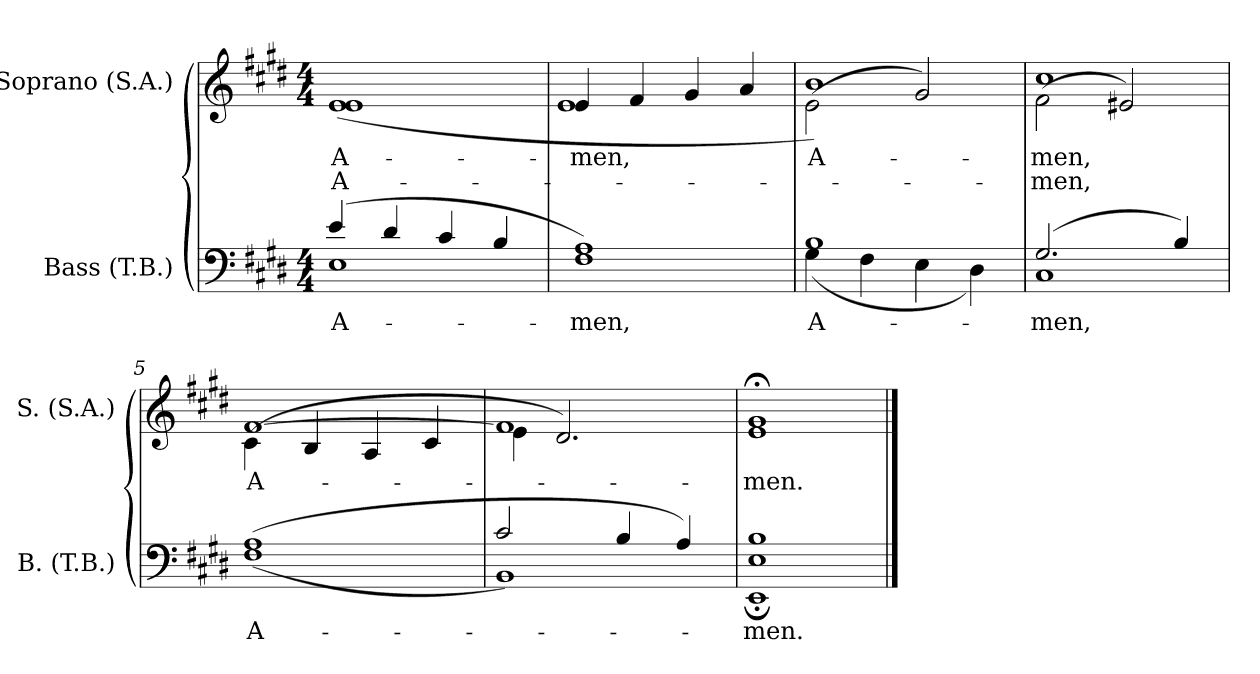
**kern	**text	**kern	**text	**text
*part2	*part2	*part1	*part1	*part1
*staff2	*staff2	*staff1	*staff1	*staff1
*I"Bass (T.B.)	*	*I"Soprano (S.A.)	*	*
*I'B. (T.B.)	*	*I'S. (S.A.)	*	*
!!LO:PB:g=z
*clefF4	*	*clefG2	*	*
*k[f#c#g#d#]	*	*k[f#c#g#d#]	*	*
*E:	*	*E:	*	*
*M4/4	*	*M4/4	*	*
=1	=1	=1	=1	=1
*^	*	*	*	*
!	!	!LO:LY:b:color=#000000	!	!	!
!	!	!	!	!LO:LY:a:color=#000000	!LO:LY:b:color=#000000
(4ei/	1Ei	A-	(1ei 1ei	A-	A-
4d#i/	.	.	.	.	.
4c#i/	.	.	.	.	.
4Bi/	.	.	.	.	.
=2	=2	=2	=2	=2	=2
!	!	!LO:LY:b:color=#000000	!	!	!
!	!	!	!	!LO:LY:b:color=#000000	!
*	*	*	*^	*	*
1Ai)	1F#i	-men,	4ei/	1ei	-men,	.
.	.	.	4f#i/	.	.	.
.	.	.	4g#i/	.	.	.
.	.	.	4ai/	.	.	.
=3	=3	=3	=3	=3	=3	=3
!	!	!LO:LY:b:color=#000000	!	!	!	!
!	!	!	!	!	!LO:LY:b:color=#000000	!
1Bi	(4G#i\	A-	1bi)	(2ei\	A-	.
.	4F#i\	.	.	.	.	.
.	4Ei\	.	.	2g#i/)	.	.
.	4D#i\)	.	.	.	.	.
=4	=4	=4	=4	=4	=4	=4
!	!	!LO:LY:b:color=#000000	!	!	!	!
!	!	!	!	!	!LO:LY:a:color=#000000	!LO:LY:b:color=#000000
(2.G#i/	1C#i	-men,	1cc#i	(2f#i\	-men,	-men,
.	.	.	.	2e#Xi/)	.	.
4Bi/)	.	.	.	.	.	.
=5	=5	=5	=5	=5	=5	=5
!	!	!LO:LY:b:color=#000000	!	!	!	!
!	!	!	!	!	!LO:LY:b:color=#000000	!
(1Ai	(1F#i	A-	[1f#i	(4c#i\	A-	.
.	.	.	.	4Bi/	.	.
.	.	.	.	4Ai/	.	.
.	.	.	.	4c#i/	.	.
=6	=6	=6	=6	=6	=6	=6
2c#i/	1BBi)	.	1f#i]	4ei\	.	.
.	.	.	.	2.d#i/)	.	.
4Bi/	.	.	.	.	.	.
4Ai/)	.	.	.	.	.	.
*	*	*	*v	*v	*	*
=7	=7	=7	=7	=7	=7
!	!	!LO:LY:b:color=#000000	!	!	!
!	!	!	!	!LO:LY:b:color=#000000	!
1Bi	1EEi; 1Ei;	-men.	1ei; 1g#i;	-men.	.
*v	*v	*	*	*	*
==	==	==	==	==
*-	*-	*-	*-	*-
